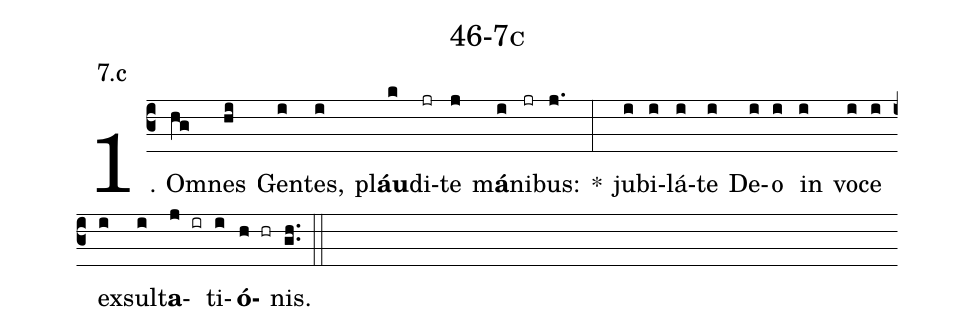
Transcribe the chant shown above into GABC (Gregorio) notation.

name: 46-7c;
annotation: 7.c;
%%
(c3)1. Om(hg)nes(hi) Gen(i)tes,(i) pl<b>áu</b>(k)di(jr)te(j) m<b>á</b>(i)ni(jr)bus:(j.) *(:) ju(i)bi(i)lá(i)te(i) De(i)o(i) in(i) vo(i)ce(i) ex(i)sul(i)t<b>a</b>(j ir)ti(i)<b>ó</b>(h hr)nis.(gh..) (::)
